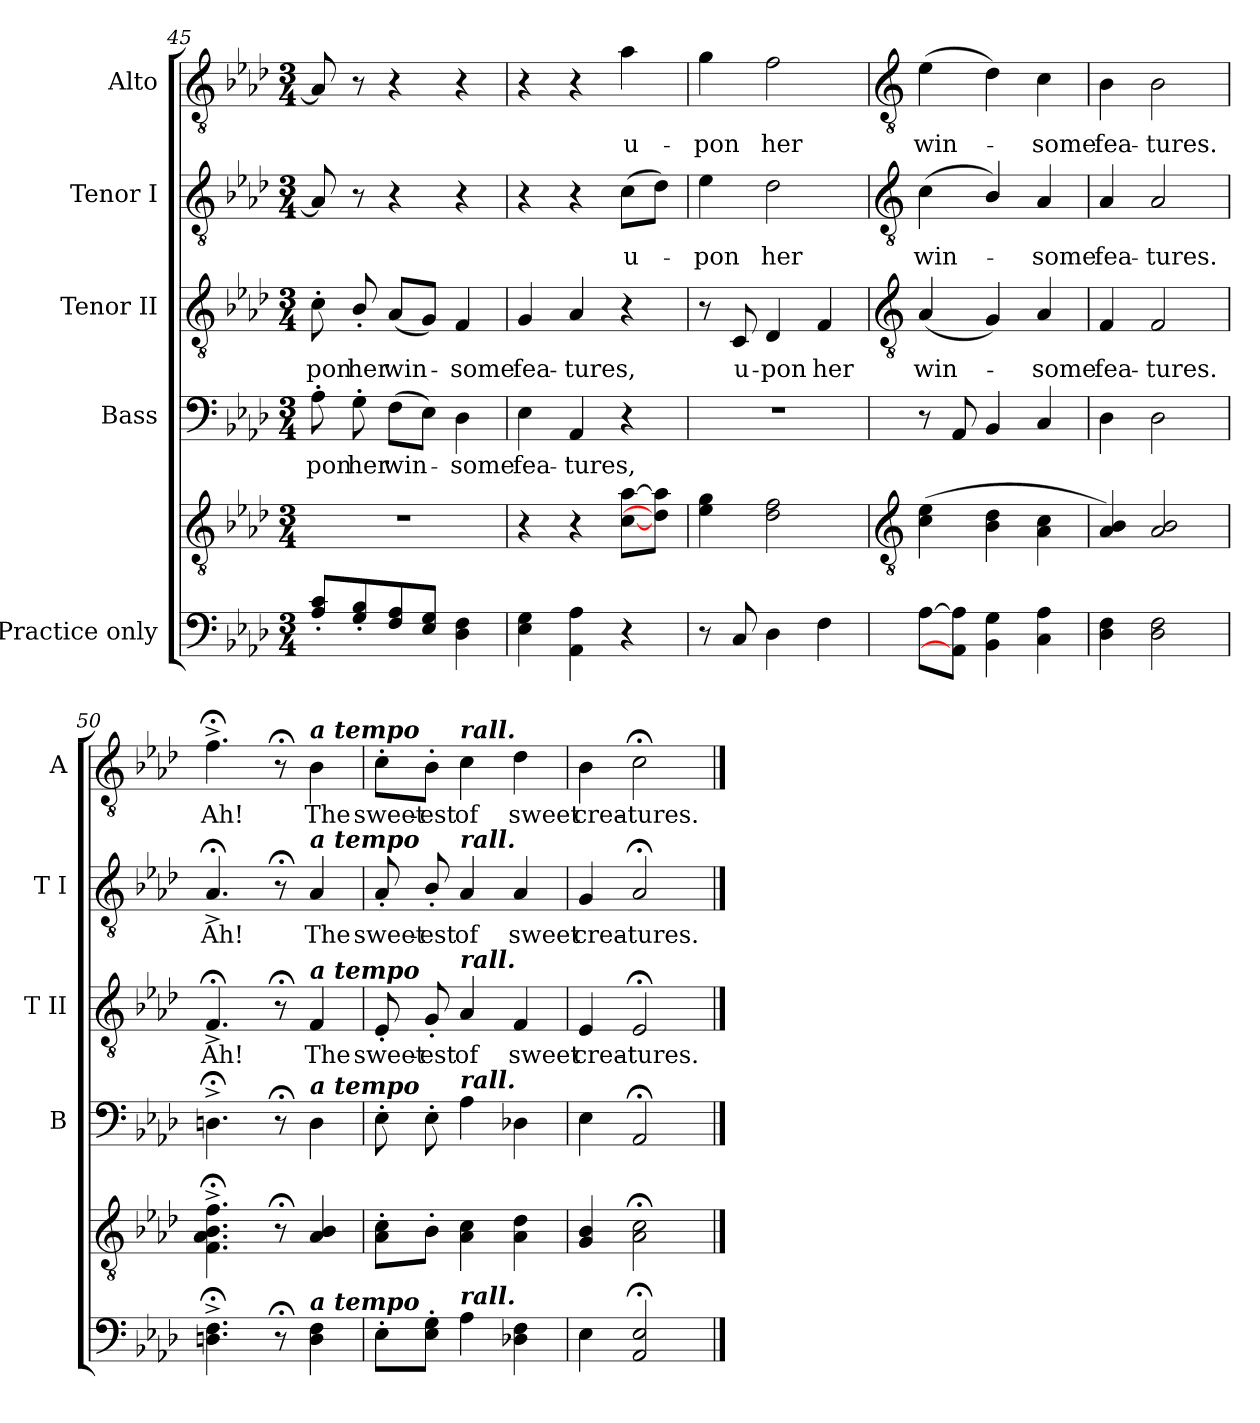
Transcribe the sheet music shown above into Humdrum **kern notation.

**kern	**kern	**kern	**text	**kern	**text	**kern	**text	**kern	**text
*part5	*part5	*part4	*part4	*part3	*part3	*part2	*part2	*part1	*part1
*staff6	*staff5	*staff4	*staff4	*staff3	*staff3	*staff2	*staff2	*staff1	*staff1
*I"Practice only	*	*I"Bass	*	*I"Tenor II	*	*I"Tenor I	*	*I"Alto	*
*	*	*I'B	*	*I'T II	*	*I'T I	*	*I'A	*
*clefF4	*clefGv2	*clefF4	*	*clefGv2	*	*clefGv2	*	*clefGv2	*
*k[b-e-a-d-]	*k[b-e-a-d-]	*k[b-e-a-d-]	*	*k[b-e-a-d-]	*	*k[b-e-a-d-]	*	*k[b-e-a-d-]	*
*A-:	*A-:	*A-:	*	*A-:	*	*A-:	*	*A-:	*
*M3/4	*M3/4	*M3/4	*	*M3/4	*	*M3/4	*	*M3/4	*
=45	=45	=45	=45	=45	=45	=45	=45	=45	=45
!	!LO:N:vis=1	!	!LO:LY:b	!	!LO:LY:b	!	!	!	!
8A-' 8c'L	2.r	8A-'	-pon	8c'	-pon	8A-]	.	8A-]	.
!	!	!	!LO:LY:b	!	!LO:LY:b	!	!	!	!
8G/' 8B-/'	.	8G'\	her	8B-'/	her	8r	.	8r	.
!	!	!	!LO:LY:b	!	!LO:LY:b	!	!	!	!
8F 8A-	.	(>8FL	win-	(<8A-L	win-	4r	.	4r	.
8E- 8GJ	.	8E-J)	.	8GJ)	.	.	.	.	.
!	!	!	!LO:LY:b	!	!LO:LY:b	!	!	!	!
4D- 4F	.	4D-	some	4F	some	4r	.	4r	.
=46	=46	=46	=46	=46	=46	=46	=46	=46	=46
!	!	!	!LO:LY:b	!	!LO:LY:b	!	!	!	!
4E- 4G	4r	4E-	fea-	4G	fea-	4r	.	4r	.
!	!	!	!LO:LY:b	!	!LO:LY:b	!	!	!	!
4AA- 4A-	4r	4AA-	-tures,	4A-	-tures,	4r	.	4r	.
!	!	!	!	!	!	!	!LO:LY:b	!	!LO:LY:b
4r	[8c [8a-L	4r	.	4r	.	(>8cL	u-	4a-	u-
.	8d-] 8a-]J	.	.	.	.	8d-J)	.	.	.
=47	=47	=47	=47	=47	=47	=47	=47	=47	=47
!	!	!LO:N:vis=1	!	!	!	!	!LO:LY:b	!	!LO:LY:b
8r	4e- 4g	2.r	.	8r	.	4e-	pon	4g	-pon
!	!	!	!	!	!LO:LY:b	!	!	!	!
8C	.	.	.	8C	u-	.	.	.	.
!	!	!	!	!	!LO:LY:b	!	!LO:LY:b	!	!LO:LY:b
4D-	2d- 2f	.	.	4D-	-pon	2d-	her	2f	her
!	!	!	!	!	!LO:LY:b	!	!	!	!
4F	.	.	.	4F	her	.	.	.	.
!!LO:LB:g=z
=48	=48	=48	=48	=48	=48	=48	=48	=48	=48
*	*clefGv2	*	*	*clefGv2	*	*clefGv2	*	*clefGv2	*
!	!	!	!	!	!LO:LY:b	!	!LO:LY:b	!	!LO:LY:b
[8A-L	(>4c 4e-	8r	.	(>4A-	win-	(<4c	win-	(>4e-	win-
8AA-] 8A-]J	.	8AA-	.	.	.	.	.	.	.
4BB- 4G	4B- 4d-	4BB-	.	4G)	.	4B-/)	.	4d-)	.
!	!	!	!	!	!LO:LY:b	!	!LO:LY:b	!	!LO:LY:b
4C 4A-	4A- 4c	4C	.	4A-	some	4A-	some	4c	some
=49	=49	=49	=49	=49	=49	=49	=49	=49	=49
!	!	!	!	!	!LO:LY:b	!	!LO:LY:b	!	!LO:LY:b
4D- 4F	4A- 4B-)	4D-	.	4F	fea-	4A-	fea-	4B-	fea-
!	!	!	!	!	!LO:LY:b	!	!LO:LY:b	!	!LO:LY:b
2D- 2F	2A- 2B-	2D-	.	2F	-tures.	2A-	-tures.	2B-	-tures.
=50	=50	=50	=50	=50	=50	=50	=50	=50	=50
!	!	!	!	!	!LO:LY:b	!	!LO:LY:b	!	!LO:LY:b
4.Dn;^ 4.F;^	4.F;<^ 4.A-;<^ 4.B-;<^ 4.f;<^	4.Dn;<^	.	4.F;<^	Ah!	4.A-;<^	Ah!	4.f;<^	Ah!
8r;	8r;<	8r;<	.	8r;<	.	8r;<	.	8r;<	.
!	!	!	!	!	!	!	!	!LO:TX:a:Bi:t=a tempo	!
!	!	!	!	!	!	!LO:TX:a:Bi:t=a tempo	!	!	!
!	!	!	!	!LO:TX:a:Bi:t=a tempo	!	!	!	!	!
!	!	!LO:TX:a:Bi:t=a tempo	!	!	!	!	!	!	!
!LO:TX:a:Bi:t=a tempo	!	!	!	!	!	!	!	!	!
!	!	!	!	!	!LO:LY:b	!	!LO:LY:b	!	!LO:LY:b
4D 4F	4A- 4B-	4D	.	4F	The	4A-	The	4B-	The
=51	=51	=51	=51	=51	=51	=51	=51	=51	=51
!	!	!	!	!	!LO:LY:b	!	!LO:LY:b	!	!LO:LY:b
8E-'L	8A-' 8c'L	8E-'	.	8E-'	sweet-	8A-'	sweet-	8c'\L	sweet-
!	!	!	!	!	!LO:LY:b	!	!LO:LY:b	!	!LO:LY:b
8E-' 8G'J	8B-'J	8E-'	.	8G'	-est	8B-'/	-est	8B-'\J	-est
!	!	!	!	!	!	!	!	!LO:TX:a:Bi:t=rall.	!
!	!	!	!	!	!	!LO:TX:a:Bi:t=rall.	!	!	!
!	!	!	!	!LO:TX:a:Bi:t=rall.	!	!	!	!	!
!	!	!LO:TX:a:Bi:t=rall.	!	!	!	!	!	!	!
!LO:TX:a:Bi:t=rall.	!	!	!	!	!	!	!	!	!
!	!	!	!	!	!LO:LY:b	!	!LO:LY:b	!	!LO:LY:b
4A-	4A- 4c	4A-	.	4A-	of	4A-	of	4c	of
!	!	!	!	!	!LO:LY:b	!	!LO:LY:b	!	!LO:LY:b
4D-X 4F	4A- 4d-	4D-X	.	4F	sweet	4A-	sweet	4d-	sweet
=52	=52	=52	=52	=52	=52	=52	=52	=52	=52
!	!	!	!	!	!LO:LY:b	!	!LO:LY:b	!	!LO:LY:b
4E-	4G 4B-	4E-	.	4E-	crea-	4G	crea-	4B-	crea-
!	!	!	!	!	!LO:LY:b	!	!LO:LY:b	!	!LO:LY:b
2AA-; 2E-;	2A-;< 2c;<	2AA-;<	.	2E-;<	-tures.	2A-;<	-tures.	2c;<	-tures.
==	==	==	==	==	==	==	==	==	==
*-	*-	*-	*-	*-	*-	*-	*-	*-	*-
